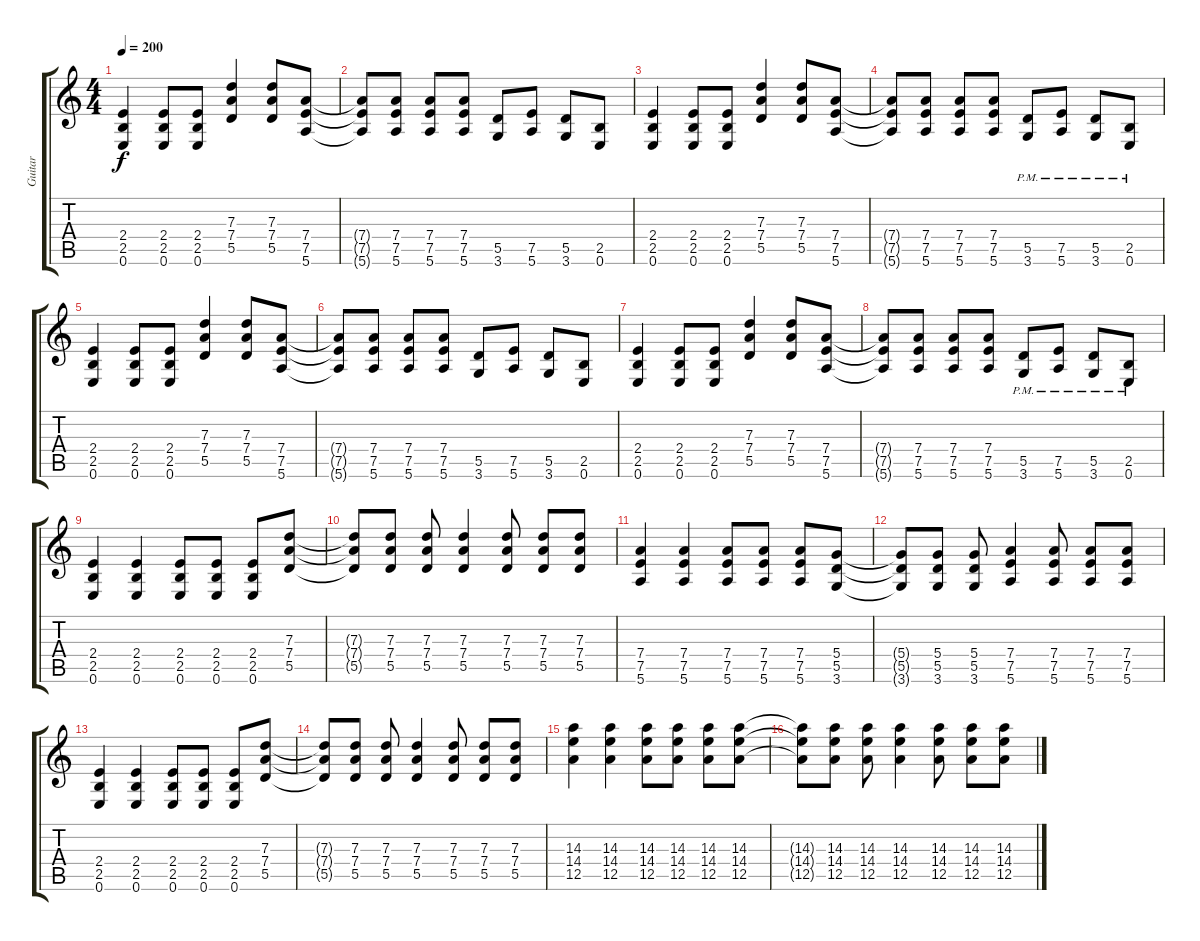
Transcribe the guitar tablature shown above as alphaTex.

\track ("Guitar" "Guitar") {instrument distortionguitar}
\staff {score tabs}
\tuning (E4 B3 G3 D3 A2 E2) {hide}
\ts (4 4)
\tempo 200
\clef g2
\ks c
(2.4 2.5 0.6).4{dy f} (2.4 2.5 0.6).8 (2.4 2.5 0.6).8 (7.3 7.4 5.5).4 (7.3 7.4 5.5).8 (7.4 7.5 5.6).8 |
(7.4{t} 7.5{t} 5.6{t}).8 (7.4 7.5 5.6).8 (7.4 7.5 5.6).8 (7.4 7.5 5.6).8 (5.5 3.6).8 (7.5 5.6).8 (5.5 3.6).8 (2.5 0.6).8 |
(2.4 2.5 0.6).4 (2.4 2.5 0.6).8 (2.4 2.5 0.6).8 (7.3 7.4 5.5).4 (7.3 7.4 5.5).8 (7.4 7.5 5.6).8 |
(7.4{t} 7.5{t} 5.6{t}).8 (7.4 7.5 5.6).8 (7.4 7.5 5.6).8 (7.4 7.5 5.6).8 (5.5{pm} 3.6{pm}).8 (7.5{pm} 5.6{pm}).8 (5.5{pm} 3.6{pm}).8 (2.5{pm} 0.6{pm}).8 |
(2.4 2.5 0.6).4 (2.4 2.5 0.6).8 (2.4 2.5 0.6).8 (7.3 7.4 5.5).4 (7.3 7.4 5.5).8 (7.4 7.5 5.6).8 |
(7.4{t} 7.5{t} 5.6{t}).8 (7.4 7.5 5.6).8 (7.4 7.5 5.6).8 (7.4 7.5 5.6).8 (5.5 3.6).8 (7.5 5.6).8 (5.5 3.6).8 (2.5 0.6).8 |
(2.4 2.5 0.6).4 (2.4 2.5 0.6).8 (2.4 2.5 0.6).8 (7.3 7.4 5.5).4 (7.3 7.4 5.5).8 (7.4 7.5 5.6).8 |
(7.4{t} 7.5{t} 5.6{t}).8 (7.4 7.5 5.6).8 (7.4 7.5 5.6).8 (7.4 7.5 5.6).8 (5.5{pm} 3.6{pm}).8 (7.5{pm} 5.6{pm}).8 (5.5{pm} 3.6{pm}).8 (2.5{pm} 0.6{pm}).8 |
(2.4 2.5 0.6).4 (2.4 2.5 0.6).4 (2.4 2.5 0.6).8 (2.4 2.5 0.6).8 (2.4 2.5 0.6).8 (7.3 7.4 5.5).8 |
(7.3{t} 7.4{t} 5.5{t}).8 (7.3 7.4 5.5).8 (7.3 7.4 5.5).8 (7.3 7.4 5.5).4 (7.3 7.4 5.5).8 (7.3 7.4 5.5).8 (7.3 7.4 5.5).8 |
(7.4 7.5 5.6).4 (7.4 7.5 5.6).4 (7.4 7.5 5.6).8 (7.4 7.5 5.6).8 (7.4 7.5 5.6).8 (5.4 5.5 3.6).8 |
(5.4{t} 5.5{t} 3.6{t}).8 (5.4 5.5 3.6).8 (5.4 5.5 3.6).8 (7.4 7.5 5.6).4 (7.4 7.5 5.6).8 (7.4 7.5 5.6).8 (7.4 7.5 5.6).8 |
(2.4 2.5 0.6).4 (2.4 2.5 0.6).4 (2.4 2.5 0.6).8 (2.4 2.5 0.6).8 (2.4 2.5 0.6).8 (7.3 7.4 5.5).8 |
(7.3{t} 7.4{t} 5.5{t}).8 (7.3 7.4 5.5).8 (7.3 7.4 5.5).8 (7.3 7.4 5.5).4 (7.3 7.4 5.5).8 (7.3 7.4 5.5).8 (7.3 7.4 5.5).8 |
(14.3 14.4 12.5).4 (14.3 14.4 12.5).4 (14.3 14.4 12.5).8 (14.3 14.4 12.5).8 (14.3 14.4 12.5).8 (14.3 14.4 12.5).8 |
(14.3{t} 14.4{t} 12.5{t}).8 (14.3 14.4 12.5).8 (14.3 14.4 12.5).8 (14.3 14.4 12.5).4 (14.3 14.4 12.5).8 (14.3 14.4 12.5).8 (14.3 14.4 12.5).8
